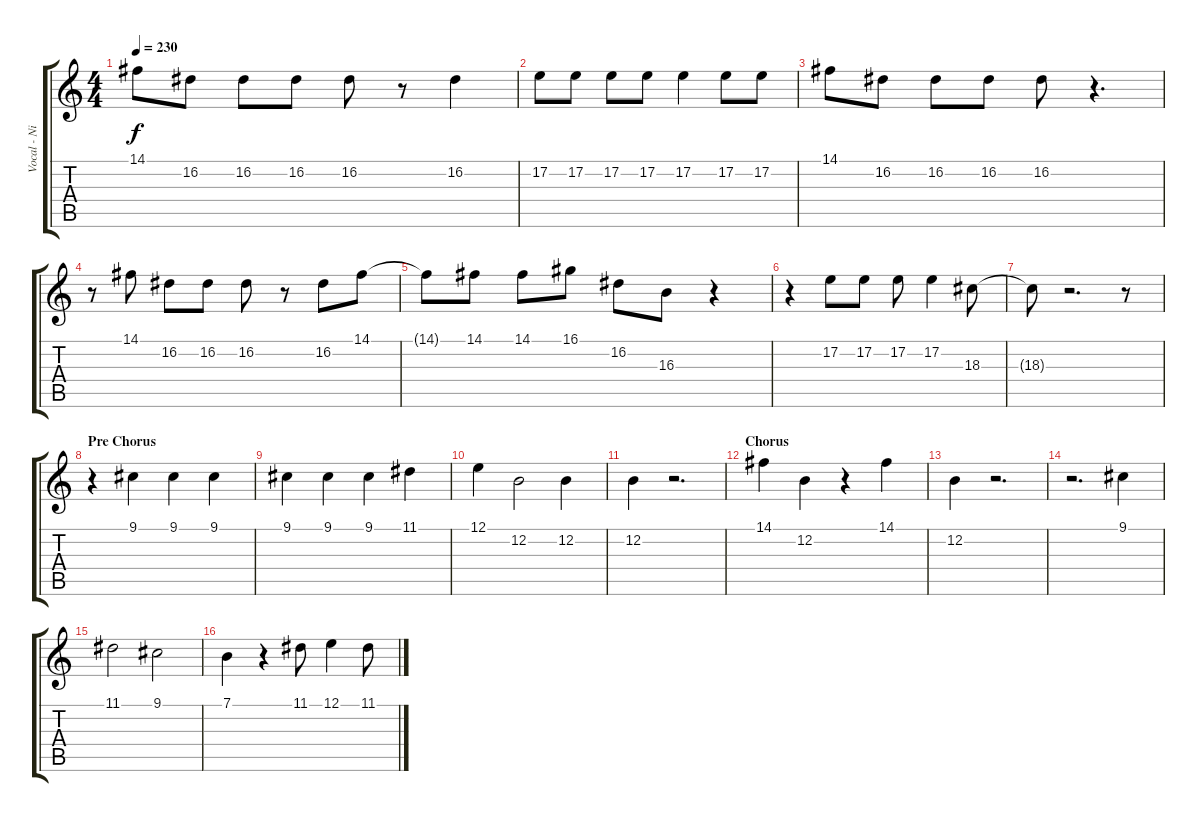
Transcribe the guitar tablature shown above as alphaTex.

\track ("Vocal - Nikola" "Vocal - Ni") {instrument flute}
\staff {score tabs}
\tuning (E4 B3 G3 D3 A2 E2) {hide}
\ts (4 4)
\tempo 230
\clef g2
\ks c
14.1{t}.8{dy f} 16.2.8 16.2.8 16.2.8 16.2.8 r.8 16.2.4 |
17.2.8 17.2.8 17.2.8 17.2.8 17.2.4 17.2.8 17.2.8 |
14.1.8 16.2.8 16.2.8 16.2.8 16.2.8 r.4{d} |
r.8 14.1.8 16.2.8 16.2.8 16.2.8 r.8 16.2.8 14.1.8 |
14.1{t}.8 14.1.8 14.1.8 16.1.8 16.2.8 16.3.8 r.4 |
r.4 17.2.8 17.2.8 17.2.8 17.2.4 18.3.8 |
18.3{t}.8 r.2{d} r.8 |
\section ("" "Pre Chorus")
r.4 9.1.4 9.1.4 9.1.4 |
9.1.4 9.1.4 9.1.4 11.1.4 |
12.1.4 12.2.2 12.2.4 |
12.2.4 r.2{d} |
\section ("" "Chorus")
14.1.4 12.2.4 r.4 14.1.4 |
12.2.4 r.2{d} |
r.2{d} 9.1.4 |
11.1.2 9.1.2 |
7.1.4 r.4 11.1.8 12.1.4 11.1.8
